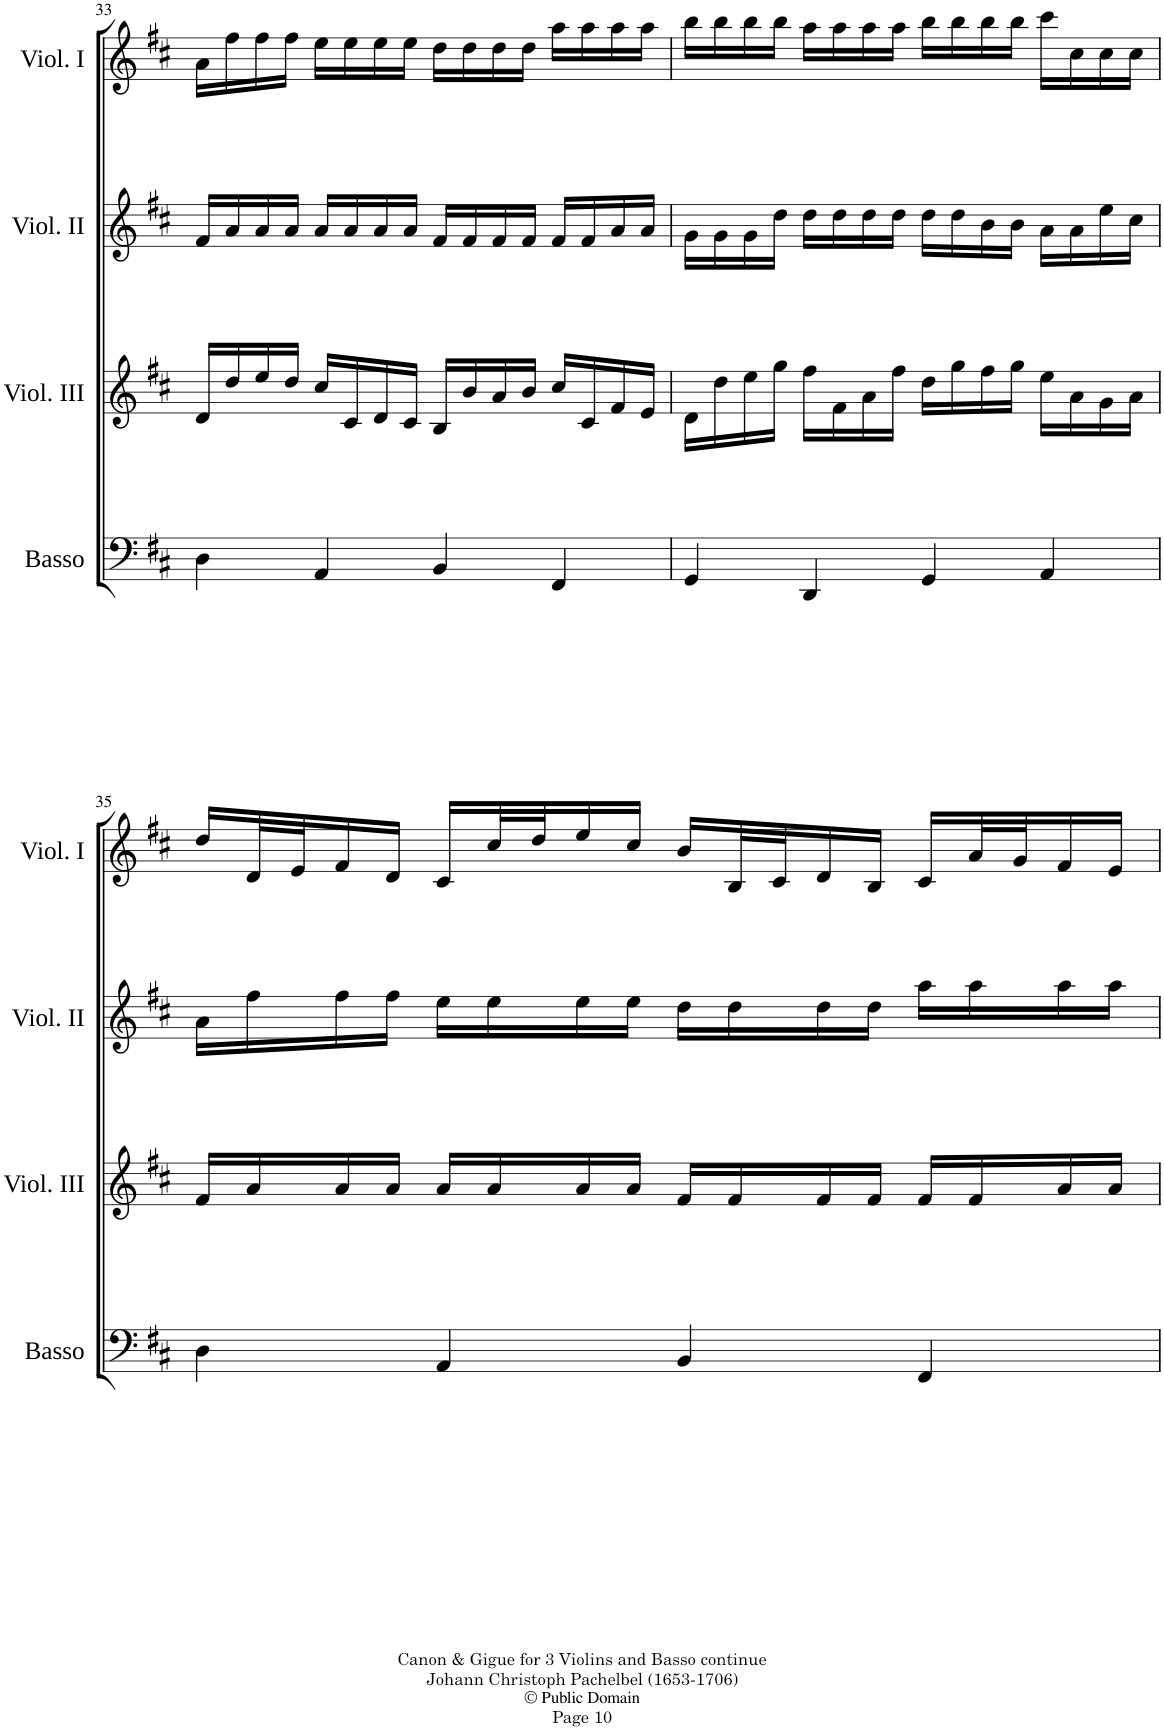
**kern	**kern	**kern	**kern
*part4	*part3	*part2	*part1
*staff4	*staff3	*staff2	*staff1
*I"Basso	*I"Violino III	*I"Violino II	*I"Violino I
*I'Basso	*I'Viol. III	*I'Viol. II	*I'Viol. I
!!LO:PB:g=z
*clefF4	*clefG2	*clefG2	*clefG2
*k[f#c#]	*k[f#c#]	*k[f#c#]	*k[f#c#]
*M4/4	*M4/4	*M4/4	*M4/4
=33	=33	=33	=33
4D\	16d/LL	16f#/LL	16a\LL
.	16dd/	16a/	16ff#\
.	16ee/	16a/	16ff#\
.	16dd/JJ	16a/JJ	16ff#\JJ
4AA/	16cc#/LL	16a/LL	16ee\LL
.	16c#/	16a/	16ee\
.	16d/	16a/	16ee\
.	16c#/JJ	16a/JJ	16ee\JJ
4BB/	16B/LL	16f#/LL	16dd\LL
.	16b/	16f#/	16dd\
.	16a/	16f#/	16dd\
.	16b/JJ	16f#/JJ	16dd\JJ
4FF#/	16cc#/LL	16f#/LL	16aa\LL
.	16c#/	16f#/	16aa\
.	16f#/	16a/	16aa\
.	16e/JJ	16a/JJ	16aa\JJ
=34	=34	=34	=34
4GG/	16d\LL	16g\LL	16bb\LL
.	16dd\	16g\	16bb\
.	16ee\	16g\	16bb\
.	16gg\JJ	16dd\JJ	16bb\JJ
4DD/	16ff#\LL	16dd\LL	16aa\LL
.	16f#\	16dd\	16aa\
.	16a\	16dd\	16aa\
.	16ff#\JJ	16dd\JJ	16aa\JJ
4GG/	16dd\LL	16dd\LL	16bb\LL
.	16gg\	16dd\	16bb\
.	16ff#\	16b\	16bb\
.	16gg\JJ	16b\JJ	16bb\JJ
4AA/	16ee\LL	16a\LL	16ccc#\LL
.	16a\	16a\	16cc#\
.	16g\	16ee\	16cc#\
.	16a\JJ	16cc#\JJ	16cc#\JJ
!!LO:LB:g=z
=35	=35	=35	=35
4D\	16f#/LL	16a\LL	16dd/LL
.	16a/	16ff#\	32d/L
.	.	.	32e/J
.	16a/	16ff#\	16f#/
.	16a/JJ	16ff#\JJ	16d/JJ
4AA/	16a/LL	16ee\LL	16c#/LL
.	16a/	16ee\	32cc#/L
.	.	.	32dd/J
.	16a/	16ee\	16ee/
.	16a/JJ	16ee\JJ	16cc#/JJ
4BB/	16f#/LL	16dd\LL	16b/LL
.	16f#/	16dd\	32B/L
.	.	.	32c#/J
.	16f#/	16dd\	16d/
.	16f#/JJ	16dd\JJ	16B/JJ
4FF#/	16f#/LL	16aa\LL	16c#/LL
.	16f#/	16aa\	32a/L
.	.	.	32g/J
.	16a/	16aa\	16f#/
.	16a/JJ	16aa\JJ	16e/JJ
=	=	=	=
*-	*-	*-	*-
